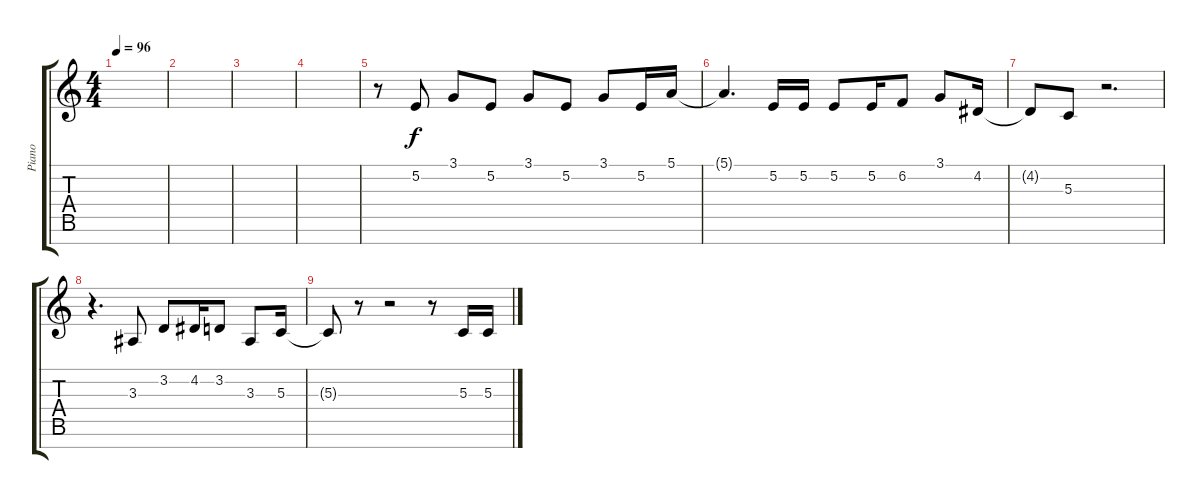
\track ("Piano" "Piano") {instrument electricgrandpiano}
\staff {score tabs}
\tuning (E4 B3 G3 D3 A2 E2 B1) {hide}
\ts (4 4)
\tempo 96
\clef g2
\ks c
|
|
|
|
r.8 5.2.8 3.1.8 5.2.8 3.1.8 5.2.8 3.1.8 5.2.16 5.1.16 |
5.1{t}.4{d} 5.2.16 5.2.16 5.2.8 5.2.16 6.2.8 3.1.8 4.2.16 |
4.2{t}.8 5.3.8 r.2{d} |
r.4{d} 3.3.8 3.2.8 4.2.16 3.2.8 3.3.8 5.3.16 |
5.3{t}.8 r.8 r.2 r.8 5.3.16 5.3.16
